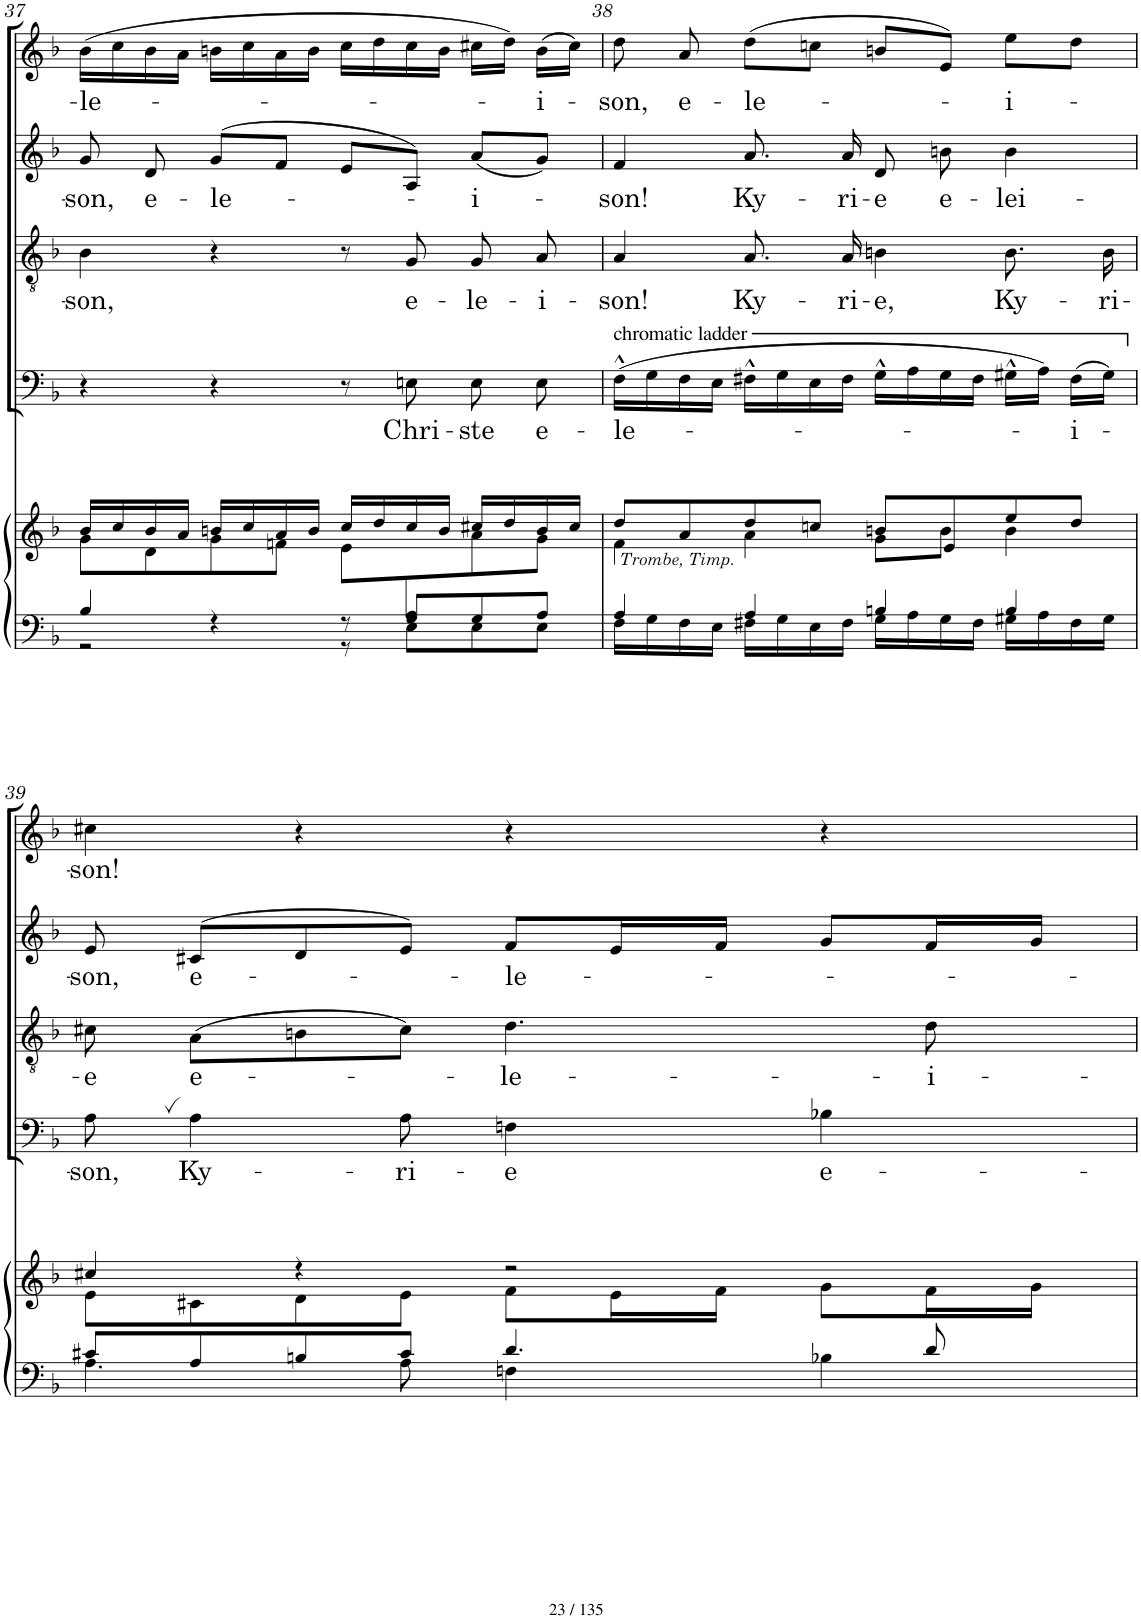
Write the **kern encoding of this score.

**kern	**kern	**kern	**text	**kern	**text	**kern	**text	**kern	**text
*part5	*part5	*part4	*part4	*part3	*part3	*part2	*part2	*part1	*part1
*staff6	*staff5	*staff4	*staff4	*staff3	*staff3	*staff2	*staff2	*staff1	*staff1
*I"Piano	*	*I"Bass	*	*I"Tenor	*	*I"Alto	*	*I"Soprano	*
*I'Pno	*	*	*	*	*	*	*	*	*
!!LO:PB:g=z
*clefF4	*clefG2	*clefF4	*	*clefGv2	*	*clefG2	*	*clefG2	*
*	*	*	*	*	*	*ITrd1c2	*	*	*
*k[b-]	*k[b-]	*k[b-]	*	*k[b-]	*	*k[b-]	*	*k[b-]	*
*M4/4	*M4/4	*M4/4	*	*M4/4	*	*M4/4	*	*M4/4	*
*met(c)	*met(c)	*met(c)	*	*met(c)	*	*met(c)	*	*met(c)	*
=37	=37	=37	=37	=37	=37	=37	=37	=37	=37
*^	*^	*	*	*	*	*	*	*	*
*	*^	*	*	*	*	*	*	*	*	*	*
!	!	!	!	!	!	!	!	!LO:LY:b	!	!LO:LY:b	!	!LO:LY:b
8ryy	4B-/	2r	16b-/LL	8g\L	4r	.	4B-!\	-son,	8g!/	-son,	(16b-!\LL	-le-
.	.	.	16cc/	.	.	.	.	.	.	.	16cc!\	.
!	!	!	!	!	!	!	!	!	!	!LO:LY:b	!	!
.	.	.	16b-/	8d\	.	.	.	.	8d!/	e-	16b-!\	.
.	.	.	16a/JJ	.	.	.	.	.	.	.	16a!\JJ	.
!	!	!	!	!	!	!	!	!	!	!LO:LY:b	!	!
.	4r	.	16bn/LL	8g\	4r	.	4r	.	(>8g!/L	-le-	16bn!\LL	.
.	.	.	16cc/	.	.	.	.	.	.	.	16cc!\	.
.	.	.	16a/	8fn\J	.	.	.	.	8f!/J	.	16a!\	.
.	.	.	16b/JJ	.	.	.	.	.	.	.	16b!\JJ	.
.	8r	8r	16cc/LL	8e\L	8r	.	8r	.	8e!/L	.	16cc!\LL	.
.	.	.	16dd/	.	.	.	.	.	.	.	16dd!\	.
!	!	!	!	!	!	!LO:LY:b	!	!LO:LY:b	!	!	!	!
8A/	8G/L	8E\L	16cc/	8ryy	8En!\	Chri-	8G!/	e-	8A!/J)	.	16cc!\	.
.	.	.	16b/JJ	.	.	.	.	.	.	.	16b!\JJ	.
!	!	!	!	!	!	!LO:LY:b	!	!LO:LY:b	!	!LO:LY:b	!	!
4ryy	8G/	8E\	16cc#X/LL	8a\	8E!\	-ste	8G!/	-le-	(8a!/L	i-	16cc#X!\LL	.
.	.	.	16dd/	.	.	.	.	.	.	.	16dd!\JJ)	.
!	!	!	!	!	!	!LO:LY:b	!	!LO:LY:b	!	!	!	!LO:LY:b
.	8A/J	8E\J	16b/	8g\J	8E!\	e-	8A!/	-i-	8g!/J)	.	(16b!\LL	-i-
.	.	.	16cc#/JJ	.	.	.	.	.	.	.	16cc#!\JJ)	.
*	*v	*v	*	*	*	*	*	*	*	*	*	*
=38	=38	=38	=38	=38	=38	=38	=38	=38	=38	=38	=38
!	!	!	!	!LO:TX:a:t=chromatic ladder	!	!	!	!	!	!	!
!	!	!LO:TX:b:i:t=Trombe, Timp.	!	!	!	!	!	!	!	!	!
!	!	!	!	!	!LO:LY:b	!	!LO:LY:b	!	!LO:LY:b	!	!LO:LY:b
4A/	16F\LL	8dd/L	4f\	(16F^^!\LL	-le-	4A!/	-son!	4f!/	-son!	8dd!\	-son,
.	16G\	.	.	16G!\	.	.	.	.	.	.	.
!	!	!	!	!	!	!	!	!	!	!	!LO:LY:b
.	16F\	8a/	.	16F!\	.	.	.	.	.	8a!/	e-
.	16E\JJ	.	.	16E!\JJ	.	.	.	.	.	.	.
!	!	!	!	!	!	!	!LO:LY:b	!	!LO:LY:b	!	!LO:LY:b
4A/	16F#X\LL	8dd/	4a\	16F#X^^!\LL	.	8.A!/	Ky-	8.a!/	Ky-	(8dd!\L	-le-
.	16G\	.	.	16G!\	.	.	.	.	.	.	.
.	16E\	8ccn/J	.	16E!\	.	.	.	.	.	8ccn!\J	.
!	!	!	!	!	!	!	!LO:LY:b	!	!LO:LY:b	!	!
.	16F#\JJ	.	.	16F#!\JJ	.	16A!/	-ri-	16a!/	-ri-	.	.
!	!	!	!	!	!	!	!LO:LY:b	!	!LO:LY:b	!	!
4Bn/	16G\LL	8bn/L	8g\L	16G^^!\LL	.	4Bn!\	-e,	8d!/	-e	8bn!/L	.
.	16A\	.	.	16A!\	.	.	.	.	.	.	.
!	!	!	!	!	!	!	!	!	!LO:LY:b	!	!
.	16G\	8e/	8b\J	16G!\	.	.	.	8bn!\	e-	8e!/J)	.
.	16F#\JJ	.	.	16F#!\JJ	.	.	.	.	.	.	.
!	!	!	!	!	!	!	!LO:LY:b	!	!LO:LY:b	!	!LO:LY:b
4B/	16G#X\LL	8ee/	4b\	16G#X^^!\LL	.	8.B!\	Ky-	4b!\	-lei-	8ee!\L	i-
.	16A\	.	.	16A!\JJ)	.	.	.	.	.	.	.
!	!	!	!	!	!LO:LY:b	!	!	!	!	!	!
.	16F#\	8dd/J	.	(16F#!\LL	-i-	.	.	.	.	8dd!\J	.
!	!	!	!	!	!	!	!LO:LY:b	!	!	!	!
.	16G#\JJ	.	.	16G#!\JJ)	.	16B!\	-ri-	.	.	.	.
!!LO:LB:g=z
=39	=39	=39	=39	=39	=39	=39	=39	=39	=39	=39	=39
!	!	!	!	!	!LO:LY:b	!	!LO:LY:b	!	!LO:LY:b	!	!LO:LY:b
8c#X/L	4.A\	4cc#X/	8e\L	8A,!\	-son,	8c#X!\	-e	8e!/	-son,	4cc#X!\	-son!
!	!	!	!	!	!LO:LY:b	!	!LO:LY:b	!	!LO:LY:b	!	!
8A/	.	.	8c#X\	4A!\	Ky-	(8A!\L	e-	(>8c#X!/L	e-	.	.
8Bn/	.	4r	8d\	.	.	8Bn!\	.	8d!/	.	4r	.
!	!	!	!	!	!LO:LY:b	!	!	!	!	!	!
8c#/J	8A\	.	8e\J	8A!\	-ri-	8c#!\J)	.	8e!/J)	.	.	.
!	!	!	!	!	!LO:LY:b	!	!LO:LY:b	!	!LO:LY:b	!	!
4.d/	4Fn\	2r	8f\L	4Fn!\	-e	4.d!\	-le-	8f!/L	-le-	4r	.
.	.	.	16e\L	.	.	.	.	16e!/L	.	.	.
.	.	.	16f\JJ	.	.	.	.	16f!/JJ	.	.	.
!	!	!	!	!	!LO:LY:b	!	!	!	!	!	!
.	4B-X\	.	8g\L	4B-X!\	e-	.	.	8g!/L	.	4r	.
!	!	!	!	!	!	!	!LO:LY:b	!	!	!	!
8d/	.	.	16f\L	.	.	8d!\	-i-	16f!/L	.	.	.
.	.	.	16g\JJ	.	.	.	.	16g!/JJ	.	.	.
*v	*v	*	*	*	*	*	*	*	*	*	*
*	*v	*v	*	*	*	*	*	*	*	*
=	=	=	=	=	=	=	=	=	=
*-	*-	*-	*-	*-	*-	*-	*-	*-	*-
